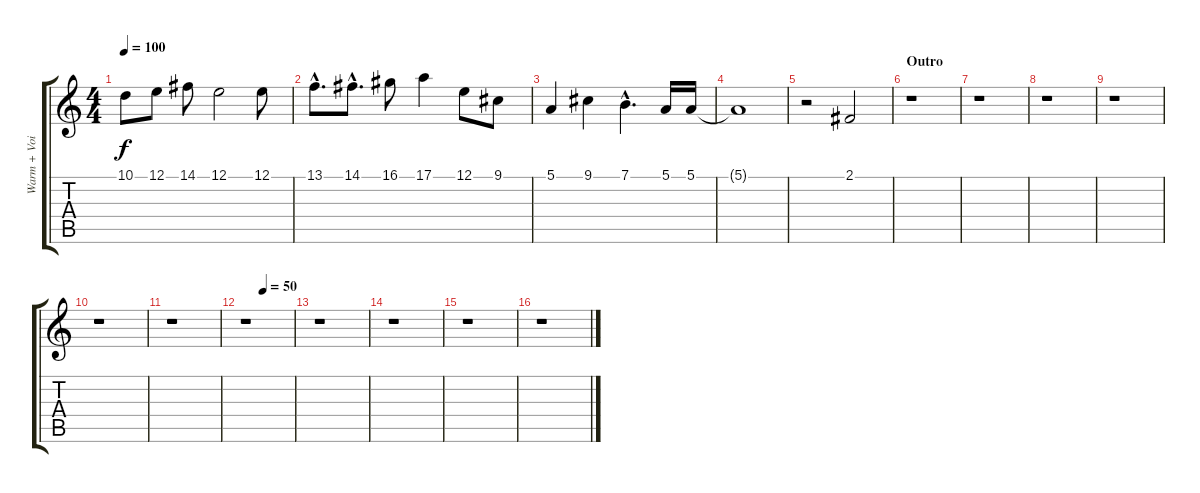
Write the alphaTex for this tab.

\track ("Warm + Voice 2" "Warm + Voi") {instrument pad2warm}
\staff {score tabs}
\tuning (E4 B3 G3 D3 A2 E2) {hide}
\ts (4 4)
\tempo 100
\clef g2
\ks c
10.1.8{dy f} 12.1.8 14.1.8 12.1.2 12.1.8 |
13.1{hac}.8{d} 14.1{hac}.8{d} 16.1.8 17.1.4 12.1.8 9.1.8 |
5.1.4 9.1.4 7.1{hac}.4{d} 5.1.16 5.1.16 |
5.1{t}.1 |
r.2 2.1.2{volume 16 instrument reversecymbal} |
\section ("" "Outro")
r.1 |
r.1 |
r.1 |
r.1 |
r.1 |
r.1 |
\tempo (50 0.375)
r.1 |
r.1 |
r.1 |
r.1 |
r.1
